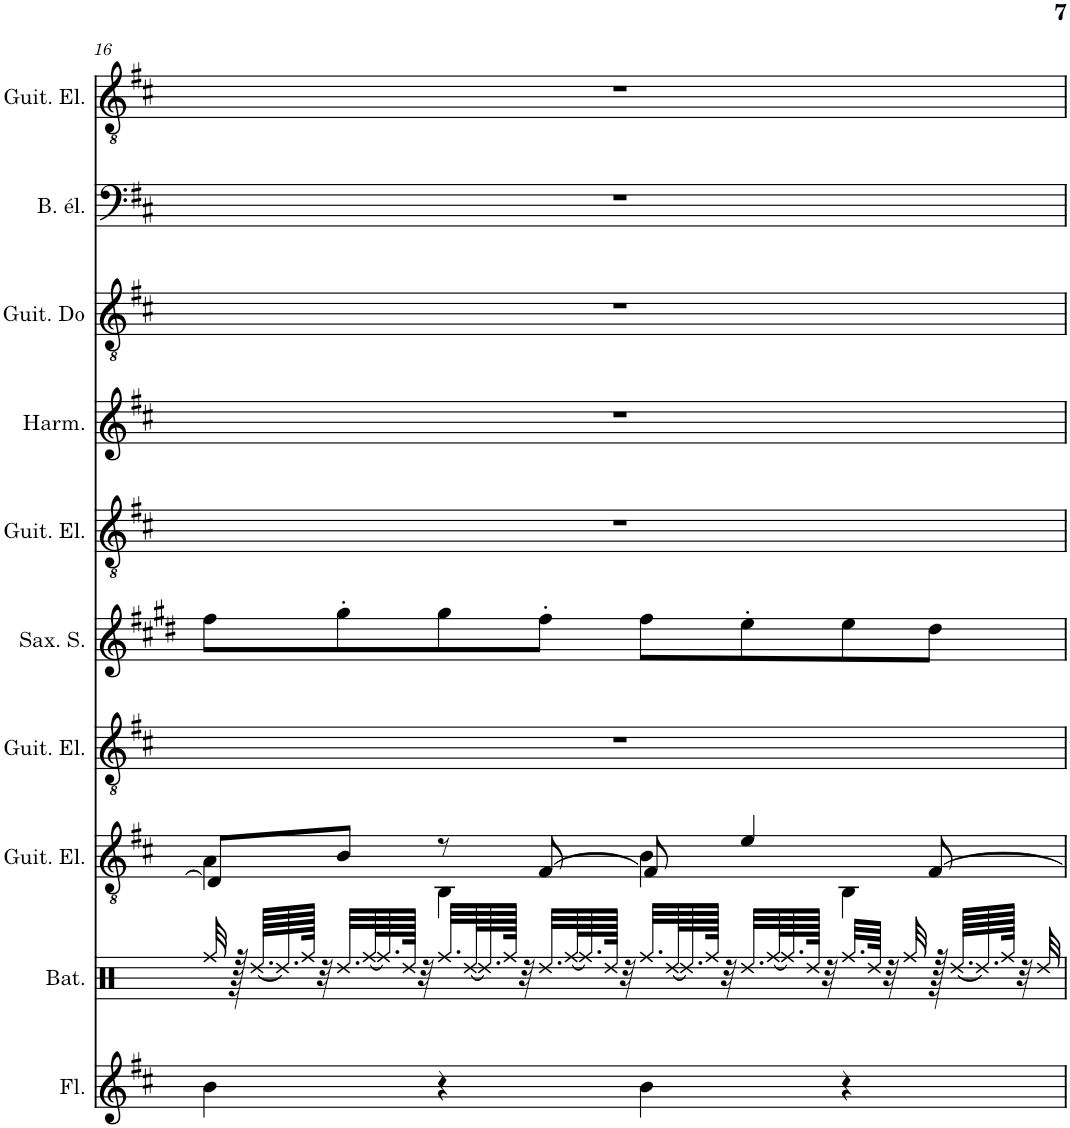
**kern	**kern	**kern	**kern	**kern	**kern	**kern	**kern	**kern	**kern
*part10	*part9	*part8	*part7	*part6	*part5	*part4	*part3	*part2	*part1
*staff10	*staff9	*staff8	*staff7	*staff6	*staff5	*staff4	*staff3	*staff2	*staff1
*I"Flûte	*I"Batterie, Drums	*I"Guitare électrique, EftGtArp	*I"Guitare électrique, Gtr Over	*I"Saxophone Soprano	*I"Guitare électrique, EGtRythL	*I"Harmonica, Chant	*I"Guitare Contra, Gtr Mute	*I"Basse électrique à 5 cordes, Basse	*I"Guitare électrique, EGtRythR
*I'Fl.	*I'Bat.	*I'Guit. El.	*I'Guit. El.	*I'Sax. S.	*I'Guit. El.	*I'Harm.	*	*I'B. él.	*I'Guit. El.
!!LO:PB:g=z
*clefG2	*clefX	*clefGv2	*clefGv2	*clefG2	*clefGv2	*clefG2	*clefGv2	*clefF4	*clefGv2
*	*	*	*	*Trd1c2	*	*	*	*Trd7c12	*
*k[f#c#]	*k[]	*k[f#c#]	*k[f#c#]	*k[f#c#g#d#]	*k[f#c#]	*k[f#c#]	*k[f#c#]	*k[f#c#]	*k[f#c#]
*M4/4	*M4/4	*M4/4	*M4/4	*M4/4	*M4/4	*M4/4	*M4/4	*M4/4	*M4/4
=16	=16	=16	=16	=16	=16	=16	=16	=16	=16
*	*	*^	*	*	*	*	*	*	*
4b\	32Rff/	8D/L]	4A\	1r	8ff#\L	1r	1r	1r	1r	1r
.	128r	.	.	.	.	.	.	.	.	.
.	[64.Rdd/LLLL	.	.	.	.	.	.	.	.	.
.	64.Rdd/]	.	.	.	.	.	.	.	.	.
.	128Rff/JJJJk	.	.	.	.	.	.	.	.	.
.	32r	.	.	.	.	.	.	.	.	.
.	32.Rdd/LLL	8B/J	.	.	8gg#'\	.	.	.	.	.
.	[64Rff/L	.	.	.	.	.	.	.	.	.
.	64.Rff/]	.	.	.	.	.	.	.	.	.
.	128Rdd/JJJJk	.	.	.	.	.	.	.	.	.
.	32r	.	.	.	.	.	.	.	.	.
4r	32.Rff/LLL	8r	4BB\	.	8gg#\	.	.	.	.	.
.	[64Rdd/L	.	.	.	.	.	.	.	.	.
.	64.Rdd/]	.	.	.	.	.	.	.	.	.
.	128Rff/JJJJk	.	.	.	.	.	.	.	.	.
.	32r	.	.	.	.	.	.	.	.	.
.	32.Rdd/LLL	[8F#/	.	.	8ff#'\J	.	.	.	.	.
.	[64Rff/L	.	.	.	.	.	.	.	.	.
.	64.Rff/]	.	.	.	.	.	.	.	.	.
.	128Rdd/JJJJk	.	.	.	.	.	.	.	.	.
.	32r	.	.	.	.	.	.	.	.	.
4b\	32.Rff/LLL	8F#/]	4B\	.	8ff#\L	.	.	.	.	.
.	[64Rdd/L	.	.	.	.	.	.	.	.	.
.	64.Rdd/]	.	.	.	.	.	.	.	.	.
.	128Rff/JJJJk	.	.	.	.	.	.	.	.	.
.	32r	.	.	.	.	.	.	.	.	.
.	32.Rdd/LLL	4e/	.	.	8ee'\	.	.	.	.	.
.	[64Rff/L	.	.	.	.	.	.	.	.	.
.	64.Rff/]	.	.	.	.	.	.	.	.	.
.	128Rdd/JJJJk	.	.	.	.	.	.	.	.	.
.	32r	.	.	.	.	.	.	.	.	.
4r	32.Rff/LLL	.	4BB\	.	8ee\	.	.	.	.	.
.	64Rdd/JJJk	.	.	.	.	.	.	.	.	.
.	32r	.	.	.	.	.	.	.	.	.
.	32Rff/	.	.	.	.	.	.	.	.	.
.	128r	[8F#/	.	.	8dd#\J	.	.	.	.	.
.	[64.Rdd/LLLL	.	.	.	.	.	.	.	.	.
.	64.Rdd/]	.	.	.	.	.	.	.	.	.
.	128Rff/JJJJk	.	.	.	.	.	.	.	.	.
.	32r	.	.	.	.	.	.	.	.	.
.	32Rdd/	.	.	.	.	.	.	.	.	.
*	*	*v	*v	*	*	*	*	*	*	*
=	=	=	=	=	=	=	=	=	=
*-	*-	*-	*-	*-	*-	*-	*-	*-	*-
